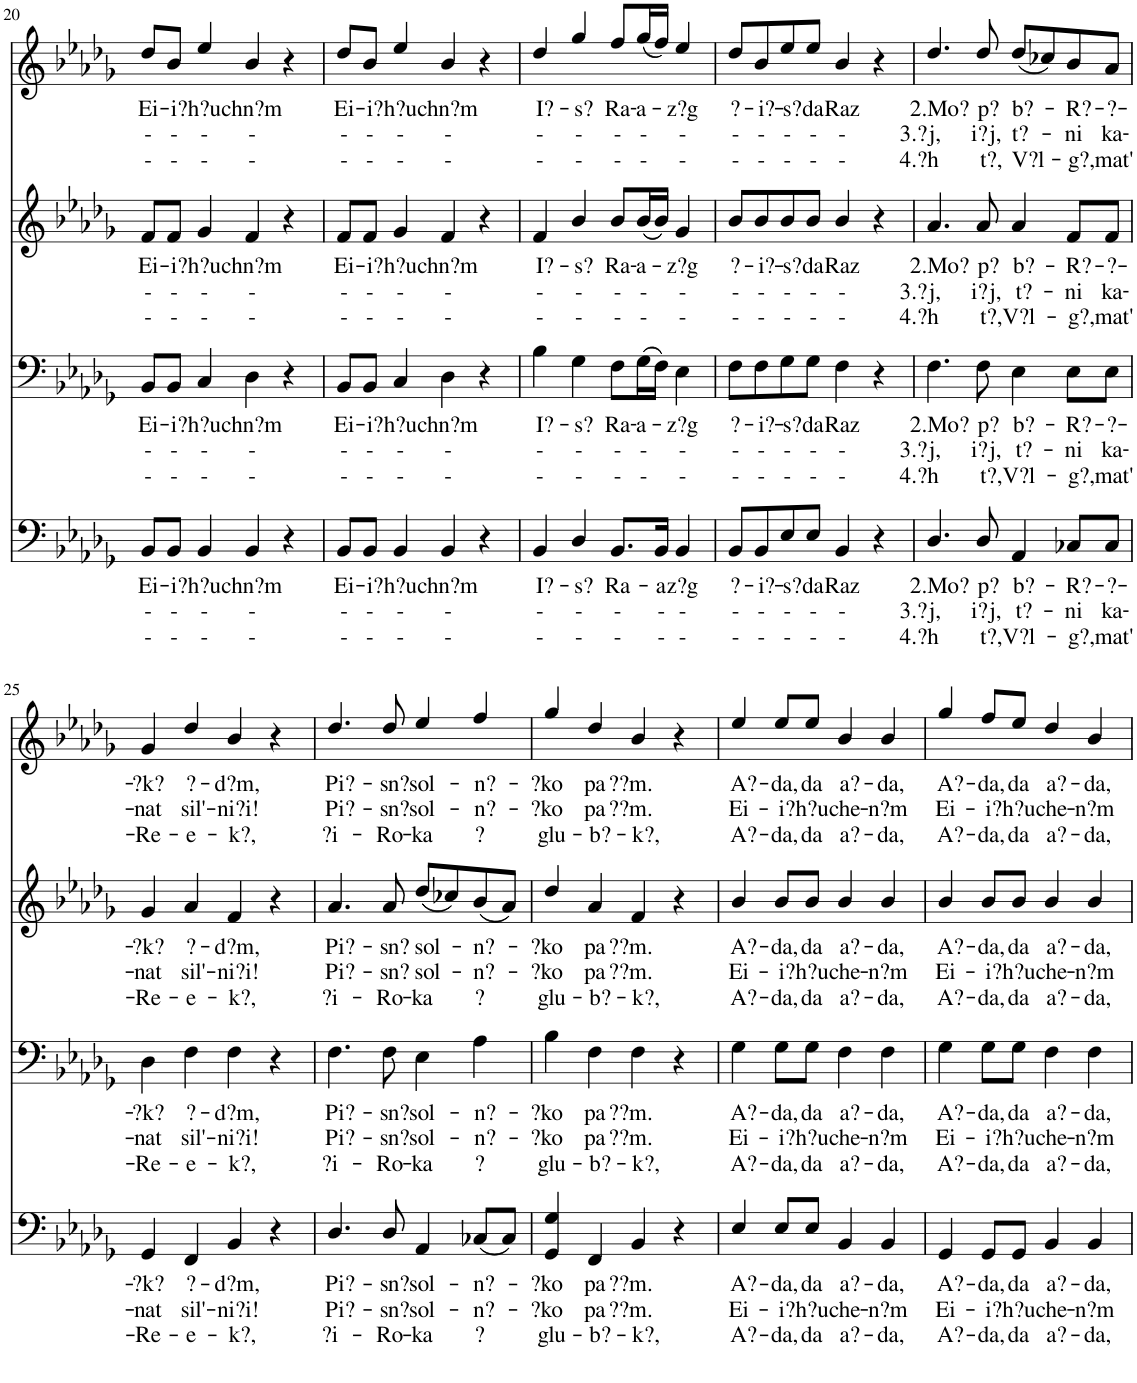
**kern	**text	**text	**text	**kern	**text	**text	**text	**kern	**text	**text	**text	**kern	**text	**text	**text
*part4	*part4	*part4	*part4	*part3	*part3	*part3	*part3	*part2	*part2	*part2	*part2	*part1	*part1	*part1	*part1
*staff4	*staff4	*staff4	*staff4	*staff3	*staff3	*staff3	*staff3	*staff2	*staff2	*staff2	*staff2	*staff1	*staff1	*staff1	*staff1
*I"Basse2	*	*	*	*I"Basse1	*	*	*	*I"T?nor 2	*	*	*	*I"T?nor 1	*	*	*
!!LO:PB:g=z
*clefF4	*	*	*	*clefF4	*	*	*	*clefG2	*	*	*	*clefG2	*	*	*
*	*	*	*	*Trd1c2	*	*	*	*	*	*	*	*	*	*	*
*k[b-e-a-d-g-]	*	*	*	*k[b-e-a-d-g-]	*	*	*	*k[b-e-a-d-g-]	*	*	*	*k[b-e-a-d-g-]	*	*	*
*M4/4	*	*	*	*M4/4	*	*	*	*M4/4	*	*	*	*	*	*	*
*met(c)	*	*	*	*met(c)	*	*	*	*met(c)	*	*	*	*	*	*	*
=20	=20	=20	=20	=20	=20	=20	=20	=20	=20	=20	=20	=20	=20	=20	=20
!	!LO:LY:b	!LO:LY:b	!LO:LY:b	!	!LO:LY:b	!LO:LY:b	!LO:LY:b	!	!LO:LY:b	!LO:LY:b	!LO:LY:b	!	!LO:LY:b	!LO:LY:b	!LO:LY:b
8BB-/L	Ei-	-	-	8BB-/L	Ei-	-	-	8f/L	Ei-	-	-	8dd-/L	Ei-	-	-
!	!LO:LY:b	!LO:LY:b	!LO:LY:b	!	!LO:LY:b	!LO:LY:b	!LO:LY:b	!	!LO:LY:b	!LO:LY:b	!LO:LY:b	!	!LO:LY:b	!LO:LY:b	!LO:LY:b
8BB-/J	-i?	-	-	8BB-/J	-i?	-	-	8f/J	-i?	-	-	8b-/J	-i?	-	-
!	!LO:LY:b	!LO:LY:b	!LO:LY:b	!	!LO:LY:b	!LO:LY:b	!LO:LY:b	!	!LO:LY:b	!LO:LY:b	!LO:LY:b	!	!LO:LY:b	!LO:LY:b	!LO:LY:b
4BB-/	h?u-	-	-	4C/	h?u-	-	-	4g-/	h?u-	-	-	4ee-/	h?u-	-	-
!	!LO:LY:b	!LO:LY:b	!LO:LY:b	!	!LO:LY:b	!LO:LY:b	!LO:LY:b	!	!LO:LY:b	!LO:LY:b	!LO:LY:b	!	!LO:LY:b	!LO:LY:b	!LO:LY:b
4BB-/	-chn?m	-	-	4D-\	-chn?m	-	-	4f/	-chn?m	-	-	4b-/	-chn?m	-	-
4r	.	.	.	4r	.	.	.	4r	.	.	.	4r	.	.	.
=21	=21	=21	=21	=21	=21	=21	=21	=21	=21	=21	=21	=21	=21	=21	=21
!	!LO:LY:b	!LO:LY:b	!LO:LY:b	!	!LO:LY:b	!LO:LY:b	!LO:LY:b	!	!LO:LY:b	!LO:LY:b	!LO:LY:b	!	!LO:LY:b	!LO:LY:b	!LO:LY:b
8BB-/L	Ei-	-	-	8BB-/L	Ei-	-	-	8f/L	Ei-	-	-	8dd-/L	Ei-	-	-
!	!LO:LY:b	!LO:LY:b	!LO:LY:b	!	!LO:LY:b	!LO:LY:b	!LO:LY:b	!	!LO:LY:b	!LO:LY:b	!LO:LY:b	!	!LO:LY:b	!LO:LY:b	!LO:LY:b
8BB-/J	-i?	-	-	8BB-/J	-i?	-	-	8f/J	-i?	-	-	8b-/J	-i?	-	-
!	!LO:LY:b	!LO:LY:b	!LO:LY:b	!	!LO:LY:b	!LO:LY:b	!LO:LY:b	!	!LO:LY:b	!LO:LY:b	!LO:LY:b	!	!LO:LY:b	!LO:LY:b	!LO:LY:b
4BB-/	h?u-	-	-	4C/	h?u-	-	-	4g-/	h?u-	-	-	4ee-/	h?u-	-	-
!	!LO:LY:b	!LO:LY:b	!LO:LY:b	!	!LO:LY:b	!LO:LY:b	!LO:LY:b	!	!LO:LY:b	!LO:LY:b	!LO:LY:b	!	!LO:LY:b	!LO:LY:b	!LO:LY:b
4BB-/	-chn?m	-	-	4D-\	-chn?m	-	-	4f/	-chn?m	-	-	4b-/	-chn?m	-	-
4r	.	.	.	4r	.	.	.	4r	.	.	.	4r	.	.	.
=22	=22	=22	=22	=22	=22	=22	=22	=22	=22	=22	=22	=22	=22	=22	=22
!	!LO:LY:b	!LO:LY:b	!LO:LY:b	!	!LO:LY:b	!LO:LY:b	!LO:LY:b	!	!LO:LY:b	!LO:LY:b	!LO:LY:b	!	!LO:LY:b	!LO:LY:b	!LO:LY:b
4BB-/	I?-	-	-	4B-\	I?-	-	-	4f/	I?-	-	-	4dd-/	I?-	-	-
!	!LO:LY:b	!LO:LY:b	!LO:LY:b	!	!LO:LY:b	!LO:LY:b	!LO:LY:b	!	!LO:LY:b	!LO:LY:b	!LO:LY:b	!	!LO:LY:b	!LO:LY:b	!LO:LY:b
4D-/	-s?	-	-	4G-\	-s?	-	-	4b-/	-s?	-	-	4gg-/	-s?	-	-
!	!LO:LY:b	!LO:LY:b	!LO:LY:b	!	!LO:LY:b	!LO:LY:b	!LO:LY:b	!	!LO:LY:b	!LO:LY:b	!LO:LY:b	!	!LO:LY:b	!LO:LY:b	!LO:LY:b
8.BB-/L	Ra-	-	-	8F\L	Ra-	-	-	8b-/L	Ra-	-	-	8ff/L	Ra-	-	-
!	!	!	!	!	!LO:LY:b	!LO:LY:b	!LO:LY:b	!	!LO:LY:b	!LO:LY:b	!LO:LY:b	!	!LO:LY:b	!LO:LY:b	!LO:LY:b
.	.	.	.	(16G-\L	-a-	-	-	(16b-/L	-a-	-	-	(16gg-/L	-a-	-	-
!	!LO:LY:b	!LO:LY:b	!LO:LY:b	!	!	!	!	!	!	!	!	!	!	!	!
16BB-/Jk	-a-	-	-	16F\JJ)	.	.	.	16b-/JJ)	.	.	.	16ff/JJ)	.	.	.
!	!LO:LY:b	!LO:LY:b	!LO:LY:b	!	!LO:LY:b	!LO:LY:b	!LO:LY:b	!	!LO:LY:b	!LO:LY:b	!LO:LY:b	!	!LO:LY:b	!LO:LY:b	!LO:LY:b
4BB-/	-z?g	-	-	4E-\	-z?g	-	-	4g-/	-z?g	-	-	4ee-/	-z?g	-	-
=23	=23	=23	=23	=23	=23	=23	=23	=23	=23	=23	=23	=23	=23	=23	=23
!	!LO:LY:b	!LO:LY:b	!LO:LY:b	!	!LO:LY:b	!LO:LY:b	!LO:LY:b	!	!LO:LY:b	!LO:LY:b	!LO:LY:b	!	!LO:LY:b	!LO:LY:b	!LO:LY:b
8BB-/L	?-	-	-	8F\L	?-	-	-	8b-/L	?-	-	-	8dd-/L	?-	-	-
!	!LO:LY:b	!LO:LY:b	!LO:LY:b	!	!LO:LY:b	!LO:LY:b	!LO:LY:b	!	!LO:LY:b	!LO:LY:b	!LO:LY:b	!	!LO:LY:b	!LO:LY:b	!LO:LY:b
8BB-/	-i?-	-	-	8F\	-i?-	-	-	8b-/	-i?-	-	-	8b-/	-i?-	-	-
!	!LO:LY:b	!LO:LY:b	!LO:LY:b	!	!LO:LY:b	!LO:LY:b	!LO:LY:b	!	!LO:LY:b	!LO:LY:b	!LO:LY:b	!	!LO:LY:b	!LO:LY:b	!LO:LY:b
8E-/	-s?	-	-	8G-\	-s?	-	-	8b-/	-s?	-	-	8ee-/	-s?	-	-
!	!LO:LY:b	!LO:LY:b	!LO:LY:b	!	!LO:LY:b	!LO:LY:b	!LO:LY:b	!	!LO:LY:b	!LO:LY:b	!LO:LY:b	!	!LO:LY:b	!LO:LY:b	!LO:LY:b
8E-/J	da	-	-	8G-\J	da	-	-	8b-/J	da	-	-	8ee-/J	da	-	-
!	!LO:LY:b	!LO:LY:b	!LO:LY:b	!	!LO:LY:b	!LO:LY:b	!LO:LY:b	!	!LO:LY:b	!LO:LY:b	!LO:LY:b	!	!LO:LY:b	!LO:LY:b	!LO:LY:b
4BB-/	Raz	-	-	4F\	Raz	-	-	4b-/	Raz	-	-	4b-/	Raz	-	-
4r	.	.	.	4r	.	.	.	4r	.	.	.	4r	.	.	.
=24	=24	=24	=24	=24	=24	=24	=24	=24	=24	=24	=24	=24	=24	=24	=24
!	!LO:LY:b	!LO:LY:b	!LO:LY:b	!	!LO:LY:b	!LO:LY:b	!LO:LY:b	!	!LO:LY:b	!LO:LY:b	!LO:LY:b	!	!LO:LY:b	!LO:LY:b	!LO:LY:b
4.D-/	2.Mo?	3.?j,	4.?h	4.F\	2.Mo?	3.?j,	4.?h	4.a-/	2.Mo?	3.?j,	4.?h	4.dd-/	2.Mo?	3.?j,	4.?h
!	!LO:LY:b	!LO:LY:b	!LO:LY:b	!	!LO:LY:b	!LO:LY:b	!LO:LY:b	!	!LO:LY:b	!LO:LY:b	!LO:LY:b	!	!LO:LY:b	!LO:LY:b	!LO:LY:b
8D-/	p?	i?j,	t?,	8F\	p?	i?j,	t?,	8a-/	p?	i?j,	t?,	8dd-/	p?	i?j,	t?,
!	!LO:LY:b	!LO:LY:b	!LO:LY:b	!	!LO:LY:b	!LO:LY:b	!LO:LY:b	!	!LO:LY:b	!LO:LY:b	!LO:LY:b	!	!LO:LY:b	!LO:LY:b	!LO:LY:b
4AA-/	b?-	t?-	V?l-	4E-\	b?-	t?-	V?l-	4a-/	b?-	t?-	V?l-	(8dd-/L	b?-	t?-	V?l-
.	.	.	.	.	.	.	.	.	.	.	.	8cc-X/)	.	.	.
!	!LO:LY:b	!LO:LY:b	!LO:LY:b	!	!LO:LY:b	!LO:LY:b	!LO:LY:b	!	!LO:LY:b	!LO:LY:b	!LO:LY:b	!	!LO:LY:b	!LO:LY:b	!LO:LY:b
8C-X/L	-R?-	-ni	-g?,	8E-\L	-R?-	-ni	-g?,	8f/L	-R?-	-ni	-g?,	8b-/	-R?-	-ni	-g?,
!	!LO:LY:b	!LO:LY:b	!LO:LY:b	!	!LO:LY:b	!LO:LY:b	!LO:LY:b	!	!LO:LY:b	!LO:LY:b	!LO:LY:b	!	!LO:LY:b	!LO:LY:b	!LO:LY:b
8C-/J	-?-	ka-	mat'-	8E-\J	-?-	ka-	mat'-	8f/J	-?-	ka-	mat'-	8a-/J	-?-	ka-	mat'-
!!LO:LB:g=z
=25	=25	=25	=25	=25	=25	=25	=25	=25	=25	=25	=25	=25	=25	=25	=25
!	!LO:LY:b	!LO:LY:b	!LO:LY:b	!	!LO:LY:b	!LO:LY:b	!LO:LY:b	!	!LO:LY:b	!LO:LY:b	!LO:LY:b	!	!LO:LY:b	!LO:LY:b	!LO:LY:b
4GG-/	-?k?	-nat	-Re-	4D-\	-?k?	-nat	-Re-	4g-/	-?k?	-nat	-Re-	4g-/	-?k?	-nat	-Re-
!	!LO:LY:b	!LO:LY:b	!LO:LY:b	!	!LO:LY:b	!LO:LY:b	!LO:LY:b	!	!LO:LY:b	!LO:LY:b	!LO:LY:b	!	!LO:LY:b	!LO:LY:b	!LO:LY:b
4FF/	?-	sil'-	-e-	4F\	?-	sil'-	-e-	4a-/	?-	sil'-	-e-	4dd-/	?-	sil'-	-e-
!	!LO:LY:b	!LO:LY:b	!LO:LY:b	!	!LO:LY:b	!LO:LY:b	!LO:LY:b	!	!LO:LY:b	!LO:LY:b	!LO:LY:b	!	!LO:LY:b	!LO:LY:b	!LO:LY:b
4BB-/	-d?m,	-ni?i!	-k?,	4F\	-d?m,	-ni?i!	-k?,	4f/	-d?m,	-ni?i!	-k?,	4b-/	-d?m,	-ni?i!	-k?,
4r	.	.	.	4r	.	.	.	4r	.	.	.	4r	.	.	.
=26	=26	=26	=26	=26	=26	=26	=26	=26	=26	=26	=26	=26	=26	=26	=26
!	!LO:LY:b	!LO:LY:b	!LO:LY:b	!	!LO:LY:b	!LO:LY:b	!LO:LY:b	!	!LO:LY:b	!LO:LY:b	!LO:LY:b	!	!LO:LY:b	!LO:LY:b	!LO:LY:b
4.D-/	Pi?-	Pi?-	?i-	4.F\	Pi?-	Pi?-	?i-	4.a-/	Pi?-	Pi?-	?i-	4.dd-/	Pi?-	Pi?-	?i-
!	!LO:LY:b	!LO:LY:b	!LO:LY:b	!	!LO:LY:b	!LO:LY:b	!LO:LY:b	!	!LO:LY:b	!LO:LY:b	!LO:LY:b	!	!LO:LY:b	!LO:LY:b	!LO:LY:b
8D-/	-sn?	-sn?	-Ro-	8F\	-sn?	-sn?	-Ro-	8a-/	-sn?	-sn?	-Ro-	8dd-/	-sn?	-sn?	-Ro-
!	!LO:LY:b	!LO:LY:b	!LO:LY:b	!	!LO:LY:b	!LO:LY:b	!LO:LY:b	!	!LO:LY:b	!LO:LY:b	!LO:LY:b	!	!LO:LY:b	!LO:LY:b	!LO:LY:b
4AA-/	sol-	sol-	-ka	4E-\	sol-	sol-	-ka	(8dd-/L	sol-	sol-	-ka	4ee-/	sol-	sol-	-ka
.	.	.	.	.	.	.	.	8cc-X/)	.	.	.	.	.	.	.
!	!LO:LY:b	!LO:LY:b	!LO:LY:b	!	!LO:LY:b	!LO:LY:b	!LO:LY:b	!	!LO:LY:b	!LO:LY:b	!LO:LY:b	!	!LO:LY:b	!LO:LY:b	!LO:LY:b
(8C-X/L	-n?-	-n?-	?	4A-\	-n?-	-n?-	?	(8b-/	-n?-	-n?-	?	4ff/	-n?-	-n?-	?
8C-/J)	.	.	.	.	.	.	.	8a-/J)	.	.	.	.	.	.	.
=27	=27	=27	=27	=27	=27	=27	=27	=27	=27	=27	=27	=27	=27	=27	=27
!	!LO:LY:b	!LO:LY:b	!LO:LY:b	!	!LO:LY:b	!LO:LY:b	!LO:LY:b	!	!LO:LY:b	!LO:LY:b	!LO:LY:b	!	!LO:LY:b	!LO:LY:b	!LO:LY:b
4GG-/ 4G-/	-?ko	-?ko	glu-	4B-\	-?ko	-?ko	glu-	4dd-/	-?ko	-?ko	glu-	4gg-/	-?ko	-?ko	glu-
!	!LO:LY:b	!LO:LY:b	!LO:LY:b	!	!LO:LY:b	!LO:LY:b	!LO:LY:b	!	!LO:LY:b	!LO:LY:b	!LO:LY:b	!	!LO:LY:b	!LO:LY:b	!LO:LY:b
4FF/	pa-	pa-	-b?-	4F\	pa-	pa-	-b?-	4a-/	pa-	pa-	-b?-	4dd-/	pa-	pa-	-b?-
!	!LO:LY:b	!LO:LY:b	!LO:LY:b	!	!LO:LY:b	!LO:LY:b	!LO:LY:b	!	!LO:LY:b	!LO:LY:b	!LO:LY:b	!	!LO:LY:b	!LO:LY:b	!LO:LY:b
4BB-/	-??m.	-??m.	-k?,	4F\	-??m.	-??m.	-k?,	4f/	-??m.	-??m.	-k?,	4b-/	-??m.	-??m.	-k?,
4r	.	.	.	4r	.	.	.	4r	.	.	.	4r	.	.	.
=28	=28	=28	=28	=28	=28	=28	=28	=28	=28	=28	=28	=28	=28	=28	=28
!	!LO:LY:b	!LO:LY:b	!LO:LY:b	!	!LO:LY:b	!LO:LY:b	!LO:LY:b	!	!LO:LY:b	!LO:LY:b	!LO:LY:b	!	!LO:LY:b	!LO:LY:b	!LO:LY:b
4E-/	A?-	Ei-	A?-	4G-\	A?-	Ei-	A?-	4b-/	A?-	Ei-	A?-	4ee-/	A?-	Ei-	A?-
!	!LO:LY:b	!LO:LY:b	!LO:LY:b	!	!LO:LY:b	!LO:LY:b	!LO:LY:b	!	!LO:LY:b	!LO:LY:b	!LO:LY:b	!	!LO:LY:b	!LO:LY:b	!LO:LY:b
8E-/L	-da,	-i?	-da,	8G-\L	-da,	-i?	-da,	8b-/L	-da,	-i?	-da,	8ee-/L	-da,	-i?	-da,
!	!LO:LY:b	!LO:LY:b	!LO:LY:b	!	!LO:LY:b	!LO:LY:b	!LO:LY:b	!	!LO:LY:b	!LO:LY:b	!LO:LY:b	!	!LO:LY:b	!LO:LY:b	!LO:LY:b
8E-/J	da	h?u-	da	8G-\J	da	h?u-	da	8b-/J	da	h?u-	da	8ee-/J	da	h?u-	da
!	!LO:LY:b	!LO:LY:b	!LO:LY:b	!	!LO:LY:b	!LO:LY:b	!LO:LY:b	!	!LO:LY:b	!LO:LY:b	!LO:LY:b	!	!LO:LY:b	!LO:LY:b	!LO:LY:b
4BB-/	a?-	-che-	a?-	4F\	a?-	-che-	a?-	4b-/	a?-	-che-	a?-	4b-/	a?-	-che-	a?-
!	!LO:LY:b	!LO:LY:b	!LO:LY:b	!	!LO:LY:b	!LO:LY:b	!LO:LY:b	!	!LO:LY:b	!LO:LY:b	!LO:LY:b	!	!LO:LY:b	!LO:LY:b	!LO:LY:b
4BB-/	-da,	-n?m	-da,	4F\	-da,	-n?m	-da,	4b-/	-da,	-n?m	-da,	4b-/	-da,	-n?m	-da,
=29	=29	=29	=29	=29	=29	=29	=29	=29	=29	=29	=29	=29	=29	=29	=29
!	!LO:LY:b	!LO:LY:b	!LO:LY:b	!	!LO:LY:b	!LO:LY:b	!LO:LY:b	!	!LO:LY:b	!LO:LY:b	!LO:LY:b	!	!LO:LY:b	!LO:LY:b	!LO:LY:b
4GG-/	A?-	Ei-	A?-	4G-\	A?-	Ei-	A?-	4b-/	A?-	Ei-	A?-	4gg-/	A?-	Ei-	A?-
!	!LO:LY:b	!LO:LY:b	!LO:LY:b	!	!LO:LY:b	!LO:LY:b	!LO:LY:b	!	!LO:LY:b	!LO:LY:b	!LO:LY:b	!	!LO:LY:b	!LO:LY:b	!LO:LY:b
8GG-/L	-da,	-i?	-da,	8G-\L	-da,	-i?	-da,	8b-/L	-da,	-i?	-da,	8ff/L	-da,	-i?	-da,
!	!LO:LY:b	!LO:LY:b	!LO:LY:b	!	!LO:LY:b	!LO:LY:b	!LO:LY:b	!	!LO:LY:b	!LO:LY:b	!LO:LY:b	!	!LO:LY:b	!LO:LY:b	!LO:LY:b
8GG-/J	da	h?u-	da	8G-\J	da	h?u-	da	8b-/J	da	h?u-	da	8ee-/J	da	h?u-	da
!	!LO:LY:b	!LO:LY:b	!LO:LY:b	!	!LO:LY:b	!LO:LY:b	!LO:LY:b	!	!LO:LY:b	!LO:LY:b	!LO:LY:b	!	!LO:LY:b	!LO:LY:b	!LO:LY:b
4BB-/	a?-	-che-	a?-	4F\	a?-	-che-	a?-	4b-/	a?-	-che-	a?-	4dd-/	a?-	-che-	a?-
!	!LO:LY:b	!LO:LY:b	!LO:LY:b	!	!LO:LY:b	!LO:LY:b	!LO:LY:b	!	!LO:LY:b	!LO:LY:b	!LO:LY:b	!	!LO:LY:b	!LO:LY:b	!LO:LY:b
4BB-/	-da,	-n?m	-da,	4F\	-da,	-n?m	-da,	4b-/	-da,	-n?m	-da,	4b-/	-da,	-n?m	-da,
=	=	=	=	=	=	=	=	=	=	=	=	=	=	=	=
*-	*-	*-	*-	*-	*-	*-	*-	*-	*-	*-	*-	*-	*-	*-	*-
